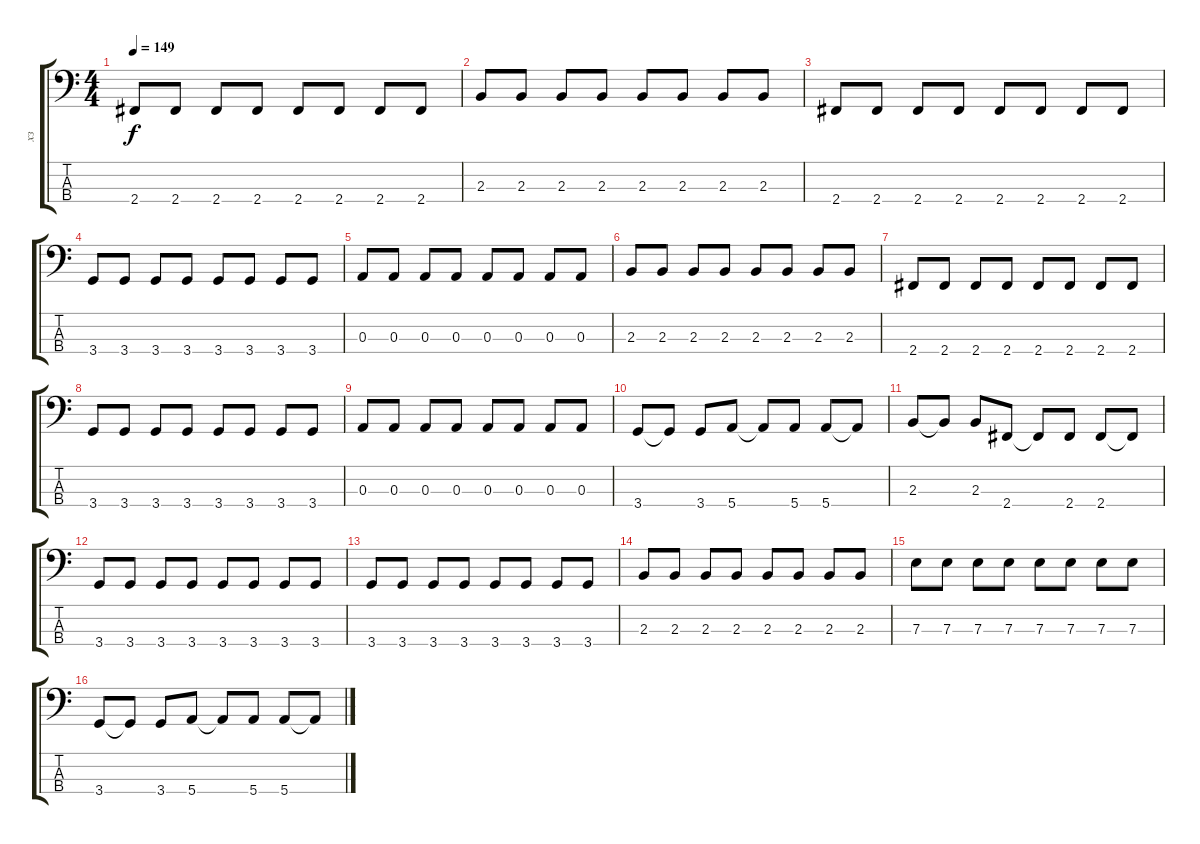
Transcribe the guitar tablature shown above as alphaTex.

\track ("хз" "хз") {instrument electricbasspick}
\staff {score tabs}
\tuning (G2 D2 A1 E1) {hide}
\ts (4 4)
\tempo 149
\clef f4
\ks c
2.4.8{dy f} 2.4.8 2.4.8 2.4.8 2.4.8 2.4.8 2.4.8 2.4.8 |
2.3.8 2.3.8 2.3.8 2.3.8 2.3.8 2.3.8 2.3.8 2.3.8 |
2.4.8 2.4.8 2.4.8 2.4.8 2.4.8 2.4.8 2.4.8 2.4.8 |
3.4.8 3.4.8 3.4.8 3.4.8 3.4.8 3.4.8 3.4.8 3.4.8 |
0.3.8 0.3.8 0.3.8 0.3.8 0.3.8 0.3.8 0.3.8 0.3.8 |
2.3.8 2.3.8 2.3.8 2.3.8 2.3.8 2.3.8 2.3.8 2.3.8 |
2.4.8 2.4.8 2.4.8 2.4.8 2.4.8 2.4.8 2.4.8 2.4.8 |
3.4.8 3.4.8 3.4.8 3.4.8 3.4.8 3.4.8 3.4.8 3.4.8 |
0.3.8 0.3.8 0.3.8 0.3.8 0.3.8 0.3.8 0.3.8 0.3.8 |
3.4.8 3.4{t}.8 3.4.8 5.4.8 5.4{t}.8 5.4.8 5.4.8 5.4{t}.8 |
2.3.8 2.3{t}.8 2.3.8 2.4.8 2.4{t}.8 2.4.8 2.4.8 2.4{t}.8 |
3.4.8 3.4.8 3.4.8 3.4.8 3.4.8 3.4.8 3.4.8 3.4.8 |
3.4.8 3.4.8 3.4.8 3.4.8 3.4.8 3.4.8 3.4.8 3.4.8 |
2.3.8 2.3.8 2.3.8 2.3.8 2.3.8 2.3.8 2.3.8 2.3.8 |
7.3.8 7.3.8 7.3.8 7.3.8 7.3.8 7.3.8 7.3.8 7.3.8 |
3.4.8 3.4{t}.8 3.4.8 5.4.8 5.4{t}.8 5.4.8 5.4.8 5.4{t}.8
